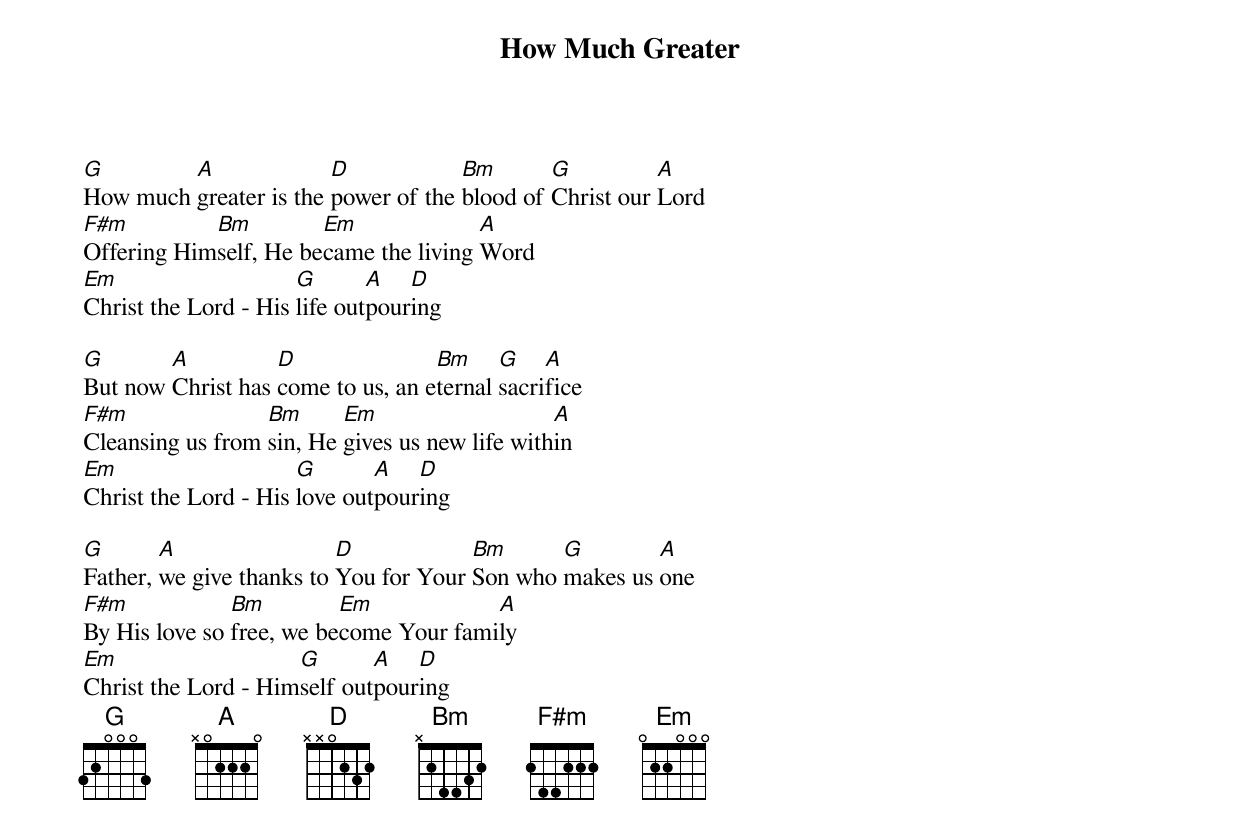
{title: How Much Greater}
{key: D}
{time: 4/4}
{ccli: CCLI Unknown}
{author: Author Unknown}
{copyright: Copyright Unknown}

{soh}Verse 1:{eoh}
[G]How much [A]greater is the [D]power of the [Bm]blood of [G]Christ our [A]Lord
[F#m]Offering Him[Bm]self, He be[Em]came the living [A]Word
[Em]Christ the Lord - His [G]life out[A]pour[D]ing

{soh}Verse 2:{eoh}
[G]But now [A]Christ has [D]come to us, an e[Bm]ternal [G]sacri[A]fice
[F#m]Cleansing us from [Bm]sin, He [Em]gives us new life with[A]in
[Em]Christ the Lord - His [G]love out[A]pour[D]ing

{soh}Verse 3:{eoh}
[G]Father, [A]we give thanks to [D]You for Your [Bm]Son who [G]makes us [A]one
[F#m]By His love so [Bm]free, we be[Em]come Your fami[A]ly
[Em]Christ the Lord - Him[G]self out[A]pour[D]ing
